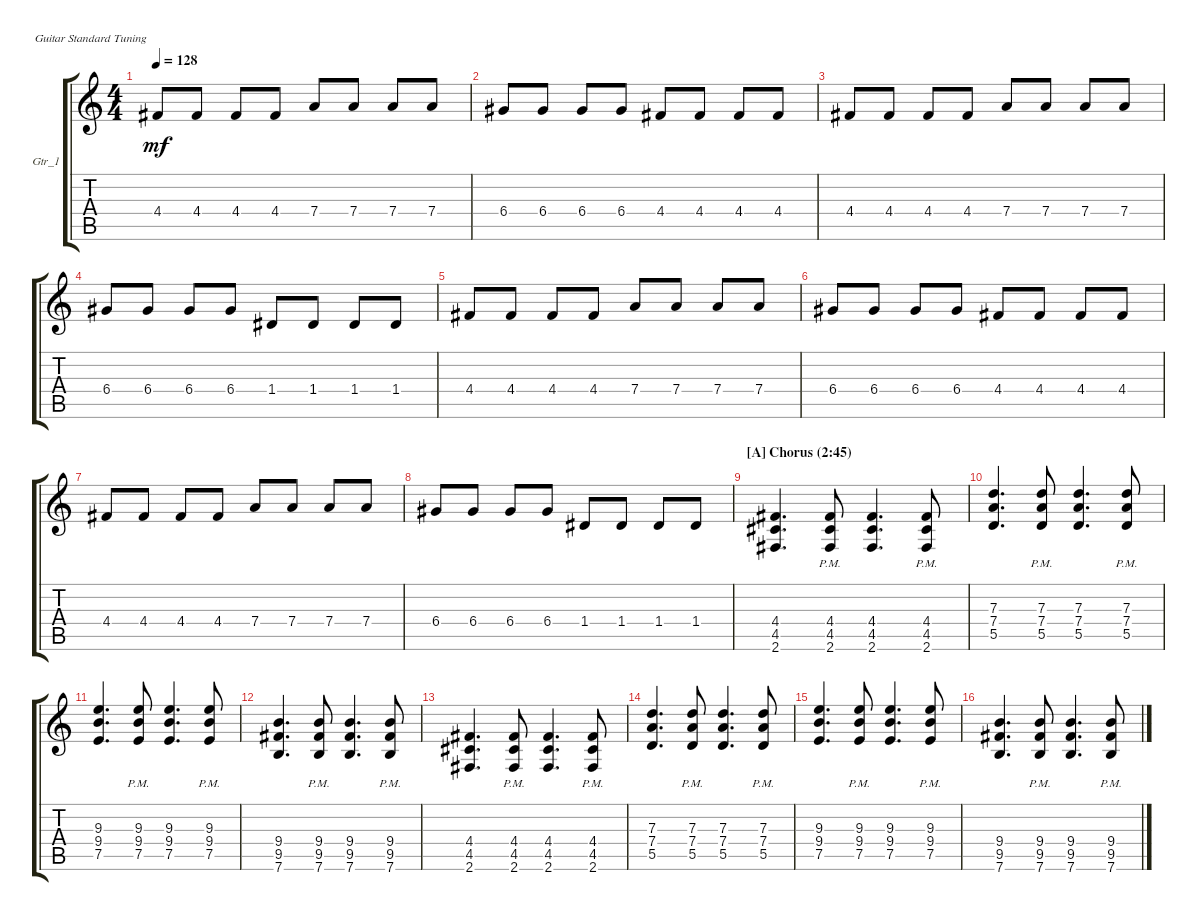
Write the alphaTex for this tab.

\defaultSystemsLayout 4
\bracketExtendMode groupsimilarinstruments
\firstSystemTrackNameOrientation horizontal
\otherSystemsTrackNameOrientation horizontal
\track ("Gtr_1" "Gtr_1") {instrument distortionguitar}
\staff {score tabs}
\tuning (E4 B3 G3 D3 A2 E2)
\ts (4 4)
\tempo 128
\clef g2
\ks c
4.4.8{dy mf} 4.4.8 4.4.8 4.4.8 7.4.8 7.4.8 7.4.8 7.4.8 |
6.4.8 6.4.8 6.4.8 6.4.8 4.4.8 4.4.8 4.4.8 4.4.8 |
4.4.8 4.4.8 4.4.8 4.4.8 7.4.8 7.4.8 7.4.8 7.4.8 |
6.4.8 6.4.8 6.4.8 6.4.8 1.4.8 1.4.8 1.4.8 1.4.8 |
4.4.8 4.4.8 4.4.8 4.4.8 7.4.8 7.4.8 7.4.8 7.4.8 |
6.4.8 6.4.8 6.4.8 6.4.8 4.4.8 4.4.8 4.4.8 4.4.8 |
4.4.8 4.4.8 4.4.8 4.4.8 7.4.8 7.4.8 7.4.8 7.4.8 |
6.4.8 6.4.8 6.4.8 6.4.8 1.4.8 1.4.8 1.4.8 1.4.8 |
\section ("A" "Chorus (2:45)")
(4.4 4.5 2.6).4{d} (4.4{pm} 4.5{pm} 2.6{pm}).8 (4.4 4.5 2.6).4{d} (4.4{pm} 4.5{pm} 2.6{pm}).8 |
(5.5 7.4 7.3).4{d} (5.5{pm} 7.4{pm} 7.3{pm}).8 (5.5 7.4 7.3).4{d} (5.5{pm} 7.4{pm} 7.3{pm}).8 |
(7.5 9.4 9.3).4{d} (7.5{pm} 9.4{pm} 9.3{pm}).8 (7.5 9.4 9.3).4{d} (7.5{pm} 9.4{pm} 9.3{pm}).8 |
(7.6 9.5 9.4).4{d} (7.6{pm} 9.5{pm} 9.4{pm}).8 (7.6 9.5 9.4).4{d} (7.6{pm} 9.5{pm} 9.4{pm}).8 |
(4.4 4.5 2.6).4{d} (4.4{pm} 4.5{pm} 2.6{pm}).8 (4.4 4.5 2.6).4{d} (4.4{pm} 4.5{pm} 2.6{pm}).8 |
(5.5 7.4 7.3).4{d} (5.5{pm} 7.4{pm} 7.3{pm}).8 (5.5 7.4 7.3).4{d} (5.5{pm} 7.4{pm} 7.3{pm}).8 |
(7.5 9.4 9.3).4{d} (7.5{pm} 9.4{pm} 9.3{pm}).8 (7.5 9.4 9.3).4{d} (7.5{pm} 9.4{pm} 9.3{pm}).8 |
(7.6 9.5 9.4).4{d} (7.6{pm} 9.5{pm} 9.4{pm}).8 (7.6 9.5 9.4).4{d} (7.6{pm} 9.5{pm} 9.4{pm}).8
